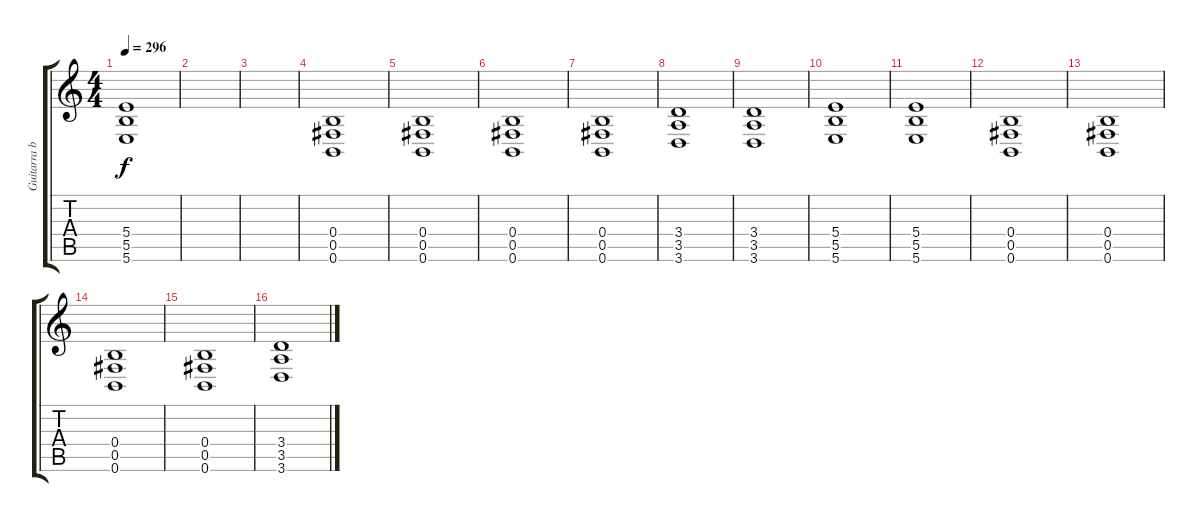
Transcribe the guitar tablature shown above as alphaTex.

\track ("Guitarra base" "Guitarra b") {instrument distortionguitar}
\staff {score tabs}
\tuning (Db4 Ab3 E3 B2 Gb2 B1) {hide}
\ts (4 4)
\tempo 296
\clef g2
\ks c
(5.4 5.5 5.6).1{dy f} |
|
|
(0.4 0.5 0.6).1{volume 16 instrument distortionguitar} |
(0.4 0.5 0.6).1 |
(0.4 0.5 0.6).1 |
(0.4 0.5 0.6).1 |
(3.4 3.5 3.6).1 |
(3.4 3.5 3.6).1 |
(5.4 5.5 5.6).1 |
(5.4 5.5 5.6).1 |
(0.4 0.5 0.6).1 |
(0.4 0.5 0.6).1 |
(0.4 0.5 0.6).1 |
(0.4 0.5 0.6).1 |
(3.4 3.5 3.6).1
